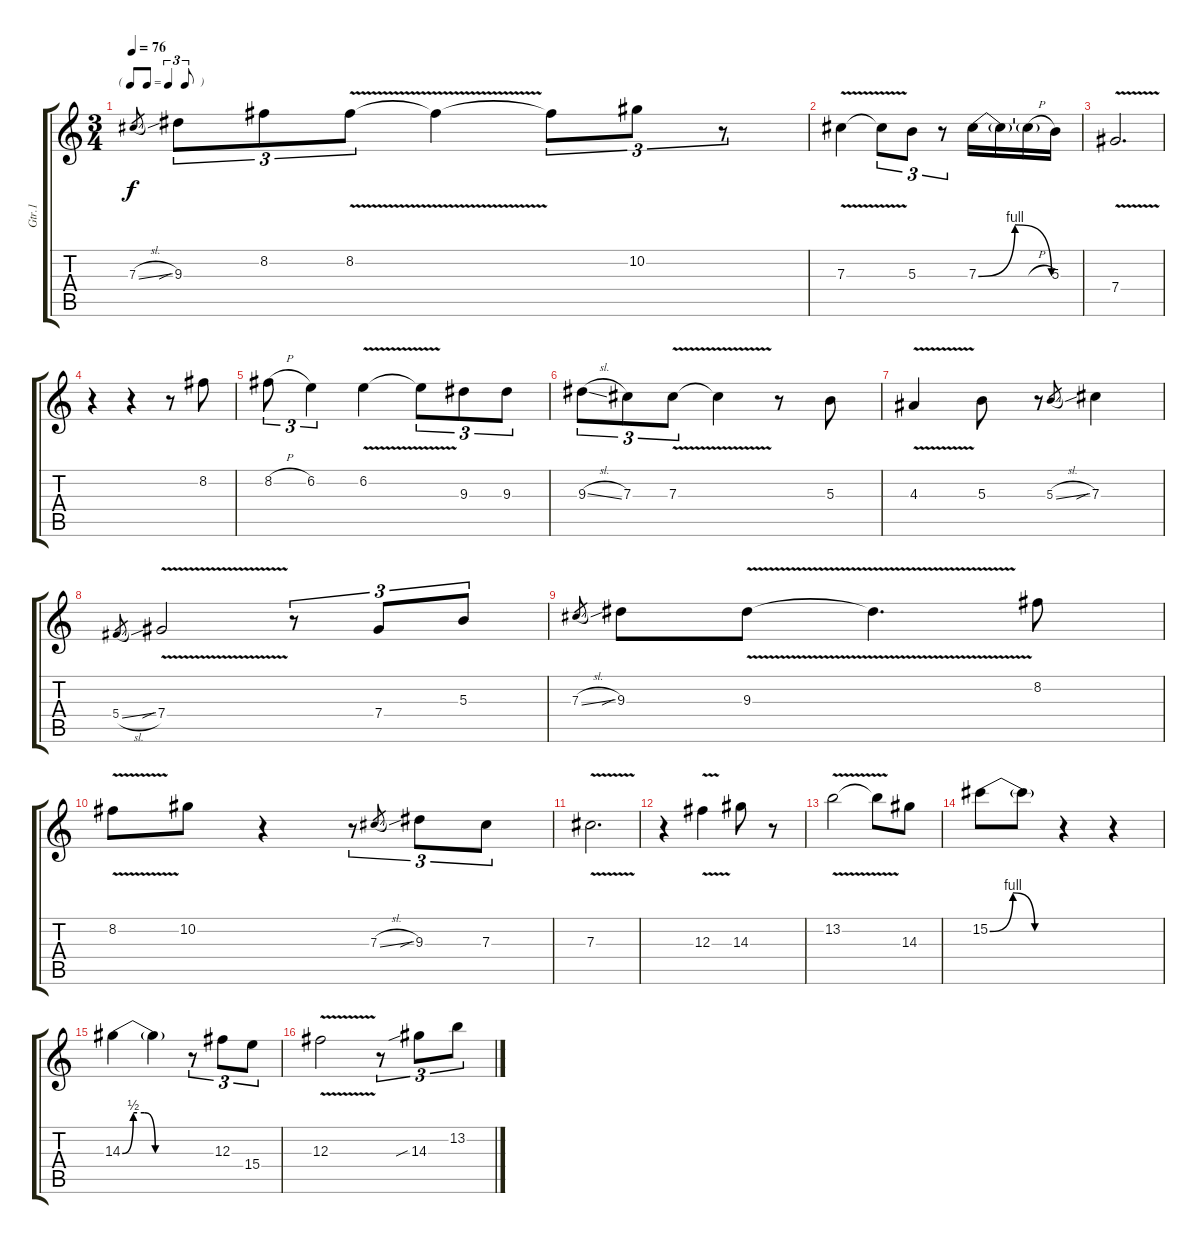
\track ("Gtr.1" "Gtr.1") {instrument overdrivenguitar}
\staff {score tabs}
\tuning (Eb4 Bb3 Gb3 Db3 Ab2 Eb2) {hide}
\ts (3 4)
\tf triplet8th
\tempo 76
\clef g2
\ks c
7.3{sl}.8{gr dy f} 9.3{sib}.8{tu (3 2)} 8.2.8{tu (3 2)} 8.2{v}.8{tu (3 2)} 8.2{t}.4 8.2{t}.8{tu (3 2)} 10.2.8{tu (3 2)} r.8{tu (3 2)} |
7.3{v}.4 7.3{t}.8{tu (3 2)} 5.3.8{tu (3 2)} r.8{tu (3 2)} 7.3{be (bendrelease 0 0 30 4 58 4 60 0)}.16 7.3{t}.16 7.3{h t}.16 5.3.16 |
7.4{v}.2{d} |
r.4 r.4 r.8 8.2.8 |
8.2{h}.8{tu (3 2)} 6.2.4{tu (3 2)} 6.2{v}.4 6.2{t}.8{tu (3 2)} 9.3.8{tu (3 2) beam merge} 9.3.8{tu (3 2)} |
9.3{sl}.8{tu (3 2)} 7.3.8{tu (3 2)} 7.3{v}.8{tu (3 2)} 7.3{t}.4 r.8 5.3.8 |
4.3{v}.4 5.3.8 r.8 5.3{sl}.8{gr} 7.3{sib}.4 |
5.4{sl}.8{gr} 7.4{v sib}.2 r.8{tu (3 2)} 7.4.8{tu (3 2) beam merge} 5.3.8{tu (3 2)} |
7.3{sl}.8{gr} 9.3{sib}.8 9.3{v}.8 9.3{t}.4{d} 8.2.8 |
8.2{v}.8 10.2.8 r.4 r.8{tu (3 2)} 7.3{sl}.8{gr} 9.3{sib}.8{tu (3 2) beam merge} 7.3.8{tu (3 2)} |
7.3{v}.2{d} |
r.4 12.3{v}.4 14.3.8 r.8 |
13.2{v}.2 13.2{t}.8 14.3.8 |
15.2{be (custom 0 0 20 4 39 0 60 0)}.8 15.2{t}.8 r.4 r.4 |
14.3{be (custom 0 0 10 2 20 2 30 0 60 0)}.4 14.3{t}.4 r.8{tu (3 2)} 12.3.8{tu (3 2) beam merge} 15.4.8{tu (3 2)} |
12.3{v}.2 r.8{tu (3 2)} 14.3{sib}.8{tu (3 2) beam merge} 13.2.8{tu (3 2)}
